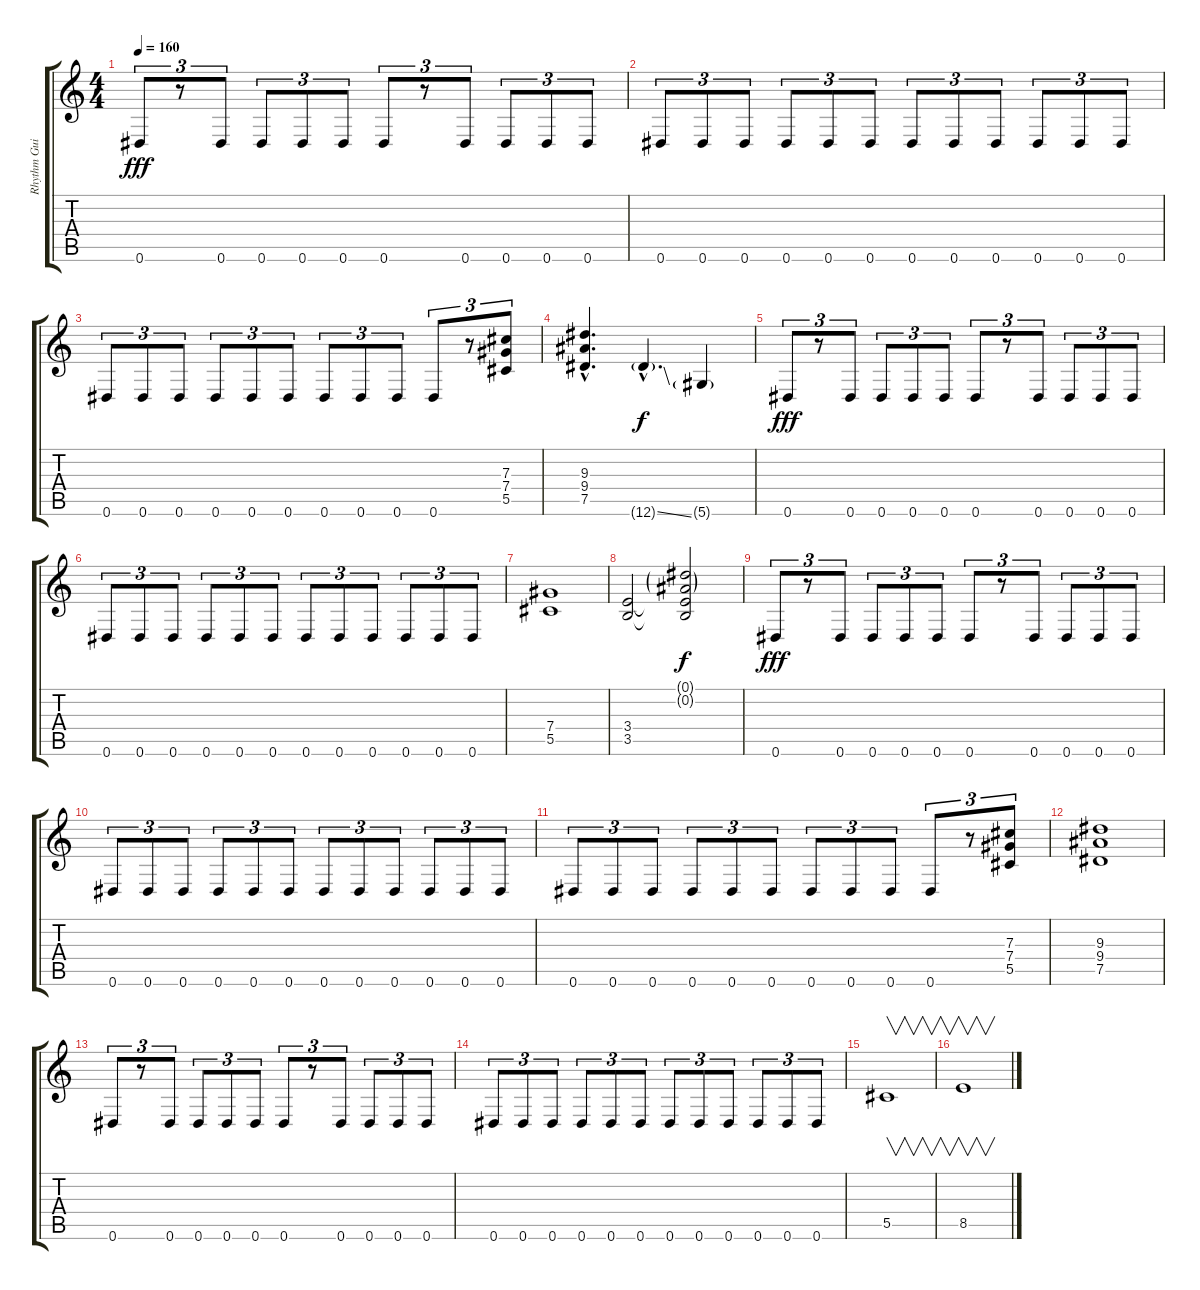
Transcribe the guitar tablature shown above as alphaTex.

\track ("Rhythm Guitar" "Rhythm Gui") {instrument distortionguitar}
\staff {score tabs}
\tuning (Eb4 Bb3 Gb3 Db3 Ab2 Eb2) {hide}
\ts (4 4)
\tempo 160
\clef g2
\ks c
0.6.8{tu (3 2) dy fff} r.8{tu (3 2)} 0.6.8{tu (3 2)} 0.6.8{tu (3 2)} 0.6.8{tu (3 2)} 0.6.8{tu (3 2)} 0.6.8{tu (3 2)} r.8{tu (3 2)} 0.6.8{tu (3 2)} 0.6.8{tu (3 2)} 0.6.8{tu (3 2)} 0.6.8{tu (3 2)} |
0.6.8{tu (3 2)} 0.6.8{tu (3 2)} 0.6.8{tu (3 2)} 0.6.8{tu (3 2)} 0.6.8{tu (3 2)} 0.6.8{tu (3 2)} 0.6.8{tu (3 2)} 0.6.8{tu (3 2)} 0.6.8{tu (3 2)} 0.6.8{tu (3 2)} 0.6.8{tu (3 2)} 0.6.8{tu (3 2)} |
0.6.8{tu (3 2)} 0.6.8{tu (3 2)} 0.6.8{tu (3 2)} 0.6.8{tu (3 2)} 0.6.8{tu (3 2)} 0.6.8{tu (3 2)} 0.6.8{tu (3 2)} 0.6.8{tu (3 2)} 0.6.8{tu (3 2)} 0.6.8{tu (3 2)} r.8{tu (3 2)} (7.3 7.4 5.5).8{tu (3 2)} |
(9.3{hac} 9.4{hac} 7.5{hac}).4{d} 12.6{ss g hac}.4{d dy f} 5.6{g}.4 |
0.6.8{tu (3 2) dy fff} r.8{tu (3 2)} 0.6.8{tu (3 2)} 0.6.8{tu (3 2)} 0.6.8{tu (3 2)} 0.6.8{tu (3 2)} 0.6.8{tu (3 2)} r.8{tu (3 2)} 0.6.8{tu (3 2)} 0.6.8{tu (3 2)} 0.6.8{tu (3 2)} 0.6.8{tu (3 2)} |
0.6.8{tu (3 2)} 0.6.8{tu (3 2)} 0.6.8{tu (3 2)} 0.6.8{tu (3 2)} 0.6.8{tu (3 2)} 0.6.8{tu (3 2)} 0.6.8{tu (3 2)} 0.6.8{tu (3 2)} 0.6.8{tu (3 2)} 0.6.8{tu (3 2)} 0.6.8{tu (3 2)} 0.6.8{tu (3 2)} |
(7.4 5.5).1 |
(3.4 3.5).2 (0.1{g} 0.2{g} 3.4{t} 3.5{t}).2{dy f} |
0.6.8{tu (3 2) dy fff} r.8{tu (3 2)} 0.6.8{tu (3 2)} 0.6.8{tu (3 2)} 0.6.8{tu (3 2)} 0.6.8{tu (3 2)} 0.6.8{tu (3 2)} r.8{tu (3 2)} 0.6.8{tu (3 2)} 0.6.8{tu (3 2)} 0.6.8{tu (3 2)} 0.6.8{tu (3 2)} |
0.6.8{tu (3 2)} 0.6.8{tu (3 2)} 0.6.8{tu (3 2)} 0.6.8{tu (3 2)} 0.6.8{tu (3 2)} 0.6.8{tu (3 2)} 0.6.8{tu (3 2)} 0.6.8{tu (3 2)} 0.6.8{tu (3 2)} 0.6.8{tu (3 2)} 0.6.8{tu (3 2)} 0.6.8{tu (3 2)} |
0.6.8{tu (3 2)} 0.6.8{tu (3 2)} 0.6.8{tu (3 2)} 0.6.8{tu (3 2)} 0.6.8{tu (3 2)} 0.6.8{tu (3 2)} 0.6.8{tu (3 2)} 0.6.8{tu (3 2)} 0.6.8{tu (3 2)} 0.6.8{tu (3 2)} r.8{tu (3 2)} (7.3 7.4 5.5).8{tu (3 2)} |
(9.3 9.4 7.5).1 |
0.6.8{tu (3 2)} r.8{tu (3 2)} 0.6.8{tu (3 2)} 0.6.8{tu (3 2)} 0.6.8{tu (3 2)} 0.6.8{tu (3 2)} 0.6.8{tu (3 2)} r.8{tu (3 2)} 0.6.8{tu (3 2)} 0.6.8{tu (3 2)} 0.6.8{tu (3 2)} 0.6.8{tu (3 2)} |
0.6.8{tu (3 2)} 0.6.8{tu (3 2)} 0.6.8{tu (3 2)} 0.6.8{tu (3 2)} 0.6.8{tu (3 2)} 0.6.8{tu (3 2)} 0.6.8{tu (3 2)} 0.6.8{tu (3 2)} 0.6.8{tu (3 2)} 0.6.8{tu (3 2)} 0.6.8{tu (3 2)} 0.6.8{tu (3 2)} |
5.5.1{v} |
8.5.1{v}
